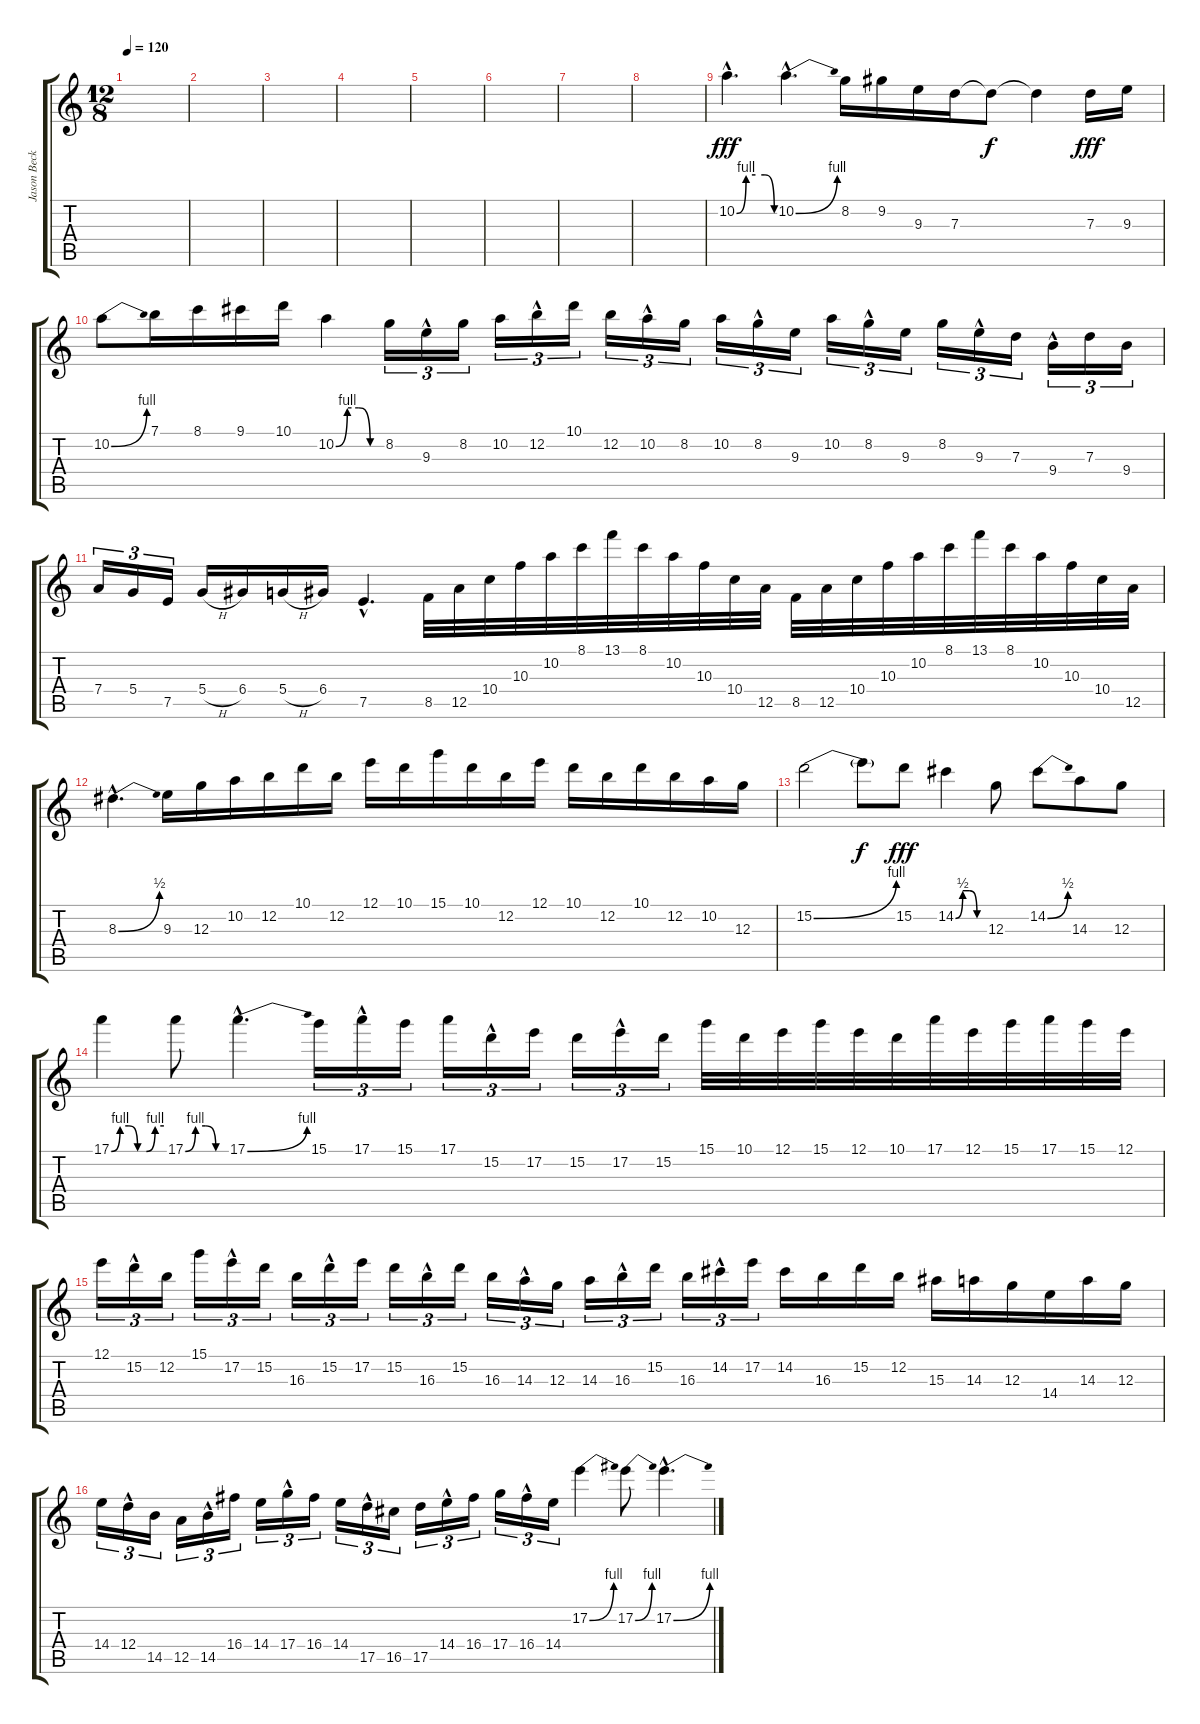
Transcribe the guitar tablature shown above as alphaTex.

\track ("Jason Becker" "Jason Beck") {instrument overdrivenguitar}
\staff {score tabs}
\tuning (E4 B3 G3 D3 A2 E2) {hide}
\ts (12 8)
\tempo 120
\clef g2
\ks c
|
|
|
|
|
|
|
|
10.2{be (custom 0 0 15 4 30 4 45 4 60 0) hac}.4{d dy fff} 10.2{be (bend 0 0 60 4) hac}.4{d} 8.2.16 9.2.16 9.3.16 7.3.16 7.3{t}.8{dy f} 7.3{t}.4 7.3.16{dy fff} 9.3.16 |
10.2{be (bend 0 0 60 4)}.8 7.1.16 8.1.16 9.1.16 10.1.16 10.2{be (custom 0 0 15 4 30 4 45 0 60 0)}.4 8.2.16{tu (3 2)} 9.3{hac}.16{tu (3 2)} 8.2.16{tu (3 2)} 10.2.16{tu (3 2)} 12.2{hac}.16{tu (3 2)} 10.1.16{tu (3 2)} 12.2.16{tu (3 2)} 10.2{hac}.16{tu (3 2)} 8.2.16{tu (3 2)} 10.2.16{tu (3 2)} 8.2{hac}.16{tu (3 2)} 9.3.16{tu (3 2)} 10.2.16{tu (3 2)} 8.2{hac}.16{tu (3 2)} 9.3.16{tu (3 2)} 8.2.16{tu (3 2)} 9.3{hac}.16{tu (3 2)} 7.3.16{tu (3 2)} 9.4{hac}.16{tu (3 2)} 7.3.16{tu (3 2)} 9.4.16{tu (3 2)} |
7.4.16{tu (3 2)} 5.4.16{tu (3 2)} 7.5.16{tu (3 2)} 5.4{h}.16 6.4.16 5.4{h}.16 6.4.16 7.5{hac}.4{d} 8.5.32 12.5.32 10.4.32 10.3.32 10.2.32 8.1.32 13.1.32 8.1.32 10.2.32 10.3.32 10.4.32 12.5.32 8.5.32 12.5.32 10.4.32 10.3.32 10.2.32 8.1.32 13.1.32 8.1.32 10.2.32 10.3.32 10.4.32 12.5.32 |
8.3{be (bend 0 0 60 2) hac}.4{d} 9.3.16 12.3.16 10.2.16 12.2.16 10.1.16 12.2.16 12.1.16 10.1.16 15.1.16 10.1.16 12.2.16 12.1.16 10.1.16 12.2.16 10.1.16 12.2.16 10.2.16 12.3.16 |
15.2{be (bend 0 0 60 4)}.2 15.2{t}.8{dy f} 15.2.8{dy fff} 14.2{be (custom 0 0 15 2 30 2 45 0 60 0)}.4 12.3.8 14.2{be (bend 0 0 60 2)}.8 14.3.8 12.3.8 |
17.1{be (custom 0 0 10 4 20 4 30 0 40 0 50 4 60 4)}.4 17.1{be (custom 0 0 15 4 30 4 45 0 60 0)}.8 17.1{be (bend 0 0 60 4) hac}.4{d} 15.1.16{tu (3 2)} 17.1{hac}.16{tu (3 2)} 15.1.16{tu (3 2)} 17.1.16{tu (3 2)} 15.2{hac}.16{tu (3 2)} 17.2.16{tu (3 2)} 15.2.16{tu (3 2)} 17.2{hac}.16{tu (3 2)} 15.2.16{tu (3 2)} 15.1.32 10.1.32 12.1.32 15.1.32 12.1.32 10.1.32 17.1.32 12.1.32 15.1.32 17.1.32 15.1.32 12.1.32 |
12.1.16{tu (3 2)} 15.2{hac}.16{tu (3 2)} 12.2.16{tu (3 2)} 15.1.16{tu (3 2)} 17.2{hac}.16{tu (3 2)} 15.2.16{tu (3 2)} 16.3.16{tu (3 2)} 15.2{hac}.16{tu (3 2)} 17.2.16{tu (3 2)} 15.2.16{tu (3 2)} 16.3{hac}.16{tu (3 2)} 15.2.16{tu (3 2)} 16.3.16{tu (3 2)} 14.3{hac}.16{tu (3 2)} 12.3.16{tu (3 2)} 14.3.16{tu (3 2)} 16.3{hac}.16{tu (3 2)} 15.2.16{tu (3 2)} 16.3.16{tu (3 2)} 14.2{hac}.16{tu (3 2)} 17.2.16{tu (3 2)} 14.2.16 16.3.16 15.2.16 12.2.16 15.3.16 14.3.16 12.3.16 14.4.16 14.3.16 12.3.16 |
14.4.16{tu (3 2)} 12.4{hac}.16{tu (3 2)} 14.5.16{tu (3 2)} 12.5.16{tu (3 2)} 14.5{hac}.16{tu (3 2)} 16.4.16{tu (3 2)} 14.4.16{tu (3 2)} 17.4{hac}.16{tu (3 2)} 16.4.16{tu (3 2)} 14.4.16{tu (3 2)} 17.5{hac}.16{tu (3 2)} 16.5.16{tu (3 2)} 17.5.16{tu (3 2)} 14.4{hac}.16{tu (3 2)} 16.4.16{tu (3 2)} 17.4.16{tu (3 2)} 16.4{hac}.16{tu (3 2)} 14.4.16{tu (3 2)} 17.2{be (bend 0 0 60 4)}.4 17.2{be (bend 0 0 60 4)}.8 17.2{be (bend 0 0 60 4) hac}.4{d}
